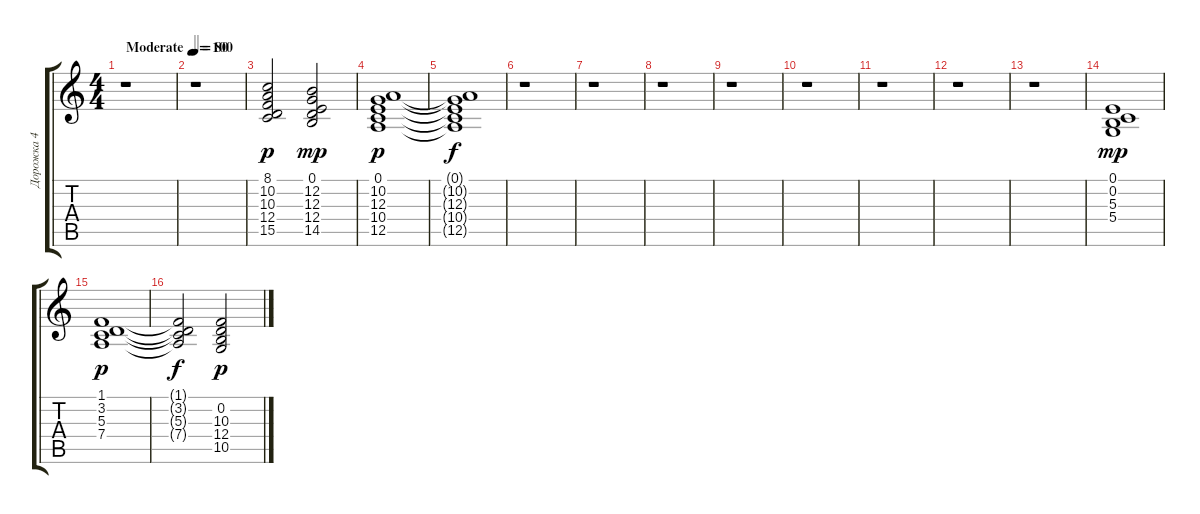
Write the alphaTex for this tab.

\track ("Дорожка 4" "Дорожка 4") {instrument stringensemble1}
\staff {score tabs}
\tuning (E4 B3 G3 D3 A2 E2) {hide}
\ts (4 4)
\tempo (100 "Moderate")
\clef g2
\ks c
r.1{dy p instrument stringensemble1} |
\tempo 80
r.1 |
(8.1 10.2 10.3 12.4 15.5).2 (0.1 12.2 12.3 12.4 14.5).2{dy mp} |
(0.1 10.2 12.3 10.4 12.5).1{dy p} |
(0.1{t} 10.2{t} 12.3{t} 10.4{t} 12.5{t}).1{dy f} |
r.1 |
r.1 |
r.1 |
r.1 |
r.1 |
r.1 |
r.1 |
r.1 |
(0.1 0.2 5.3 5.4).1{dy mp} |
(1.1 3.2 5.3 7.4).1{dy p} |
(1.1{t} 3.2{t} 5.3{t} 7.4{t}).2{dy f} (0.2 10.3 12.4 10.5).2{dy p}
